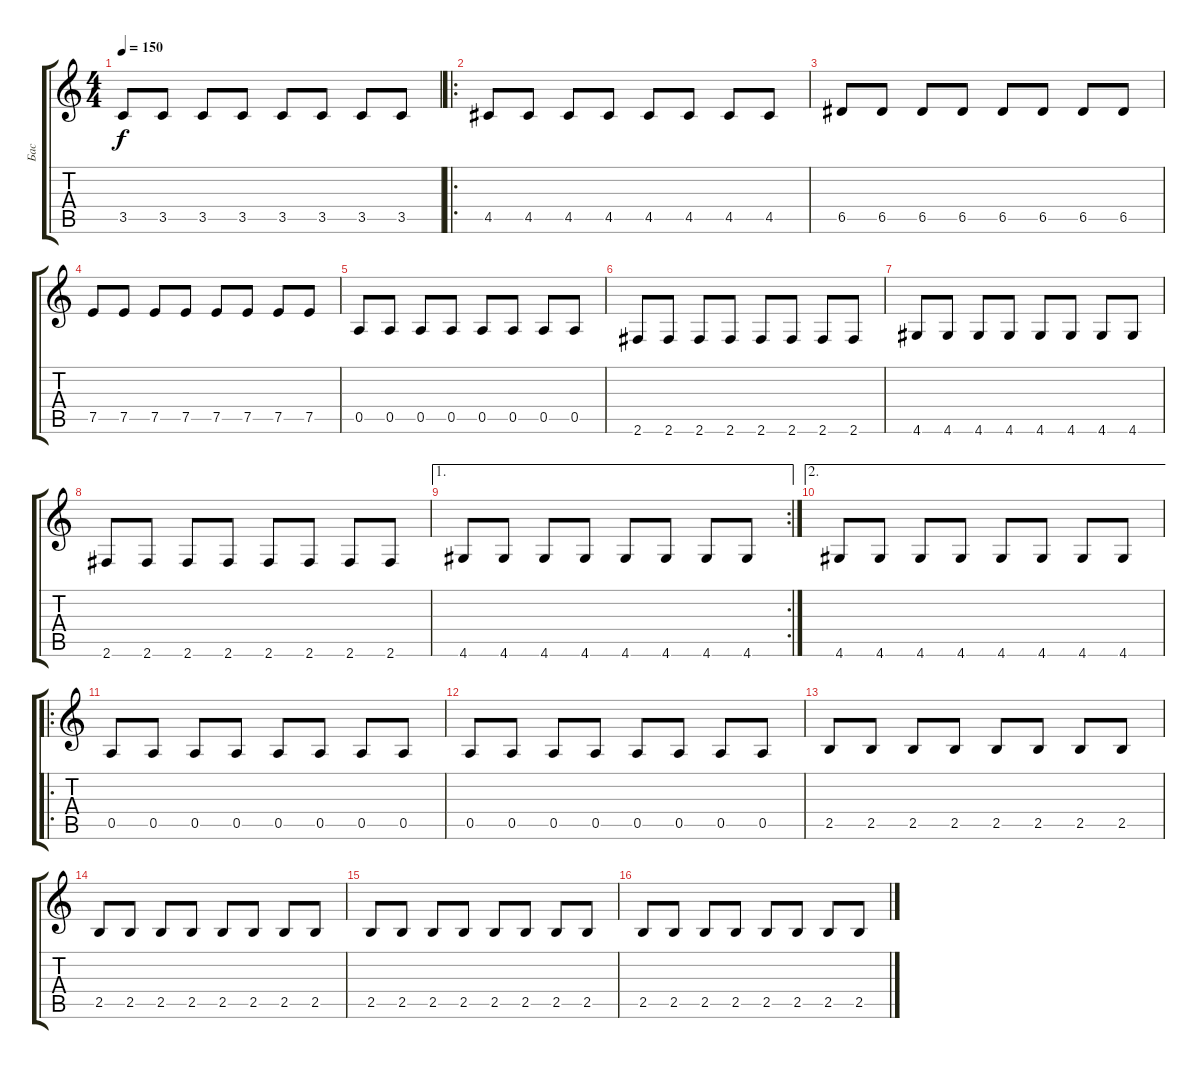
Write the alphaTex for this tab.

\track ("Бас" "Бас") {instrument electricbassfinger}
\staff {score tabs}
\tuning (E4 B3 G3 D3 A2 E2) {hide}
\ts (4 4)
\tempo 150
\clef g2
\ks c
3.5.8{dy f} 3.5.8 3.5.8 3.5.8 3.5.8 3.5.8 3.5.8 3.5.8 |
\ro
4.5.8 4.5.8 4.5.8 4.5.8 4.5.8 4.5.8 4.5.8 4.5.8 |
6.5.8 6.5.8 6.5.8 6.5.8 6.5.8 6.5.8 6.5.8 6.5.8 |
7.5.8 7.5.8 7.5.8 7.5.8 7.5.8 7.5.8 7.5.8 7.5.8 |
0.5.8 0.5.8 0.5.8 0.5.8 0.5.8 0.5.8 0.5.8 0.5.8 |
2.6.8 2.6.8 2.6.8 2.6.8 2.6.8 2.6.8 2.6.8 2.6.8 |
4.6.8 4.6.8 4.6.8 4.6.8 4.6.8 4.6.8 4.6.8 4.6.8 |
2.6.8 2.6.8 2.6.8 2.6.8 2.6.8 2.6.8 2.6.8 2.6.8 |
\ae 1
\rc 2
4.6.8 4.6.8 4.6.8 4.6.8 4.6.8 4.6.8 4.6.8 4.6.8 |
\ae 2
4.6.8 4.6.8 4.6.8 4.6.8 4.6.8 4.6.8 4.6.8 4.6.8 |
\ro
0.5.8 0.5.8 0.5.8 0.5.8 0.5.8 0.5.8 0.5.8 0.5.8 |
0.5.8 0.5.8 0.5.8 0.5.8 0.5.8 0.5.8 0.5.8 0.5.8 |
2.5.8 2.5.8 2.5.8 2.5.8 2.5.8 2.5.8 2.5.8 2.5.8 |
2.5.8 2.5.8 2.5.8 2.5.8 2.5.8 2.5.8 2.5.8 2.5.8 |
2.5.8 2.5.8 2.5.8 2.5.8 2.5.8 2.5.8 2.5.8 2.5.8 |
2.5.8 2.5.8 2.5.8 2.5.8 2.5.8 2.5.8 2.5.8 2.5.8
